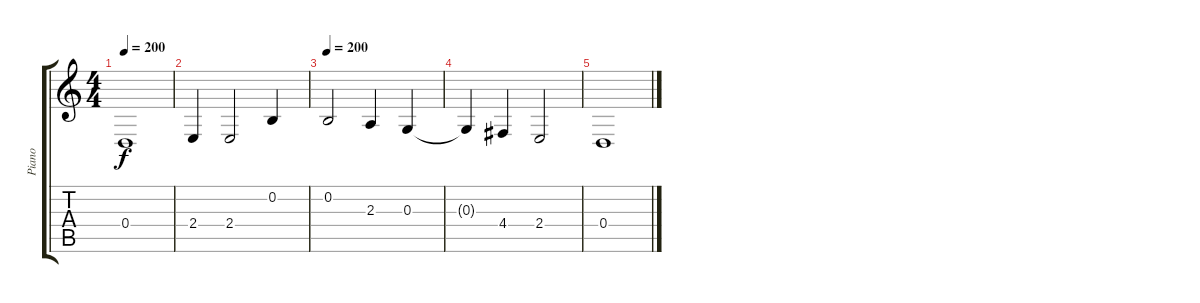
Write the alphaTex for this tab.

\track ("Piano" "Piano") {instrument electricgrandpiano}
\staff {score tabs}
\tuning (E4 B3 G3 D3 A2 E2) {hide}
\ts (4 4)
\tempo 200
\clef g2
\ks c
0.4.1{dy f} |
2.4.4 2.4.2 0.2.4 |
\tempo 200
0.2.2 2.3.4 0.3.4 |
0.3{t}.4 4.4.4 2.4.2 |
0.4.1
